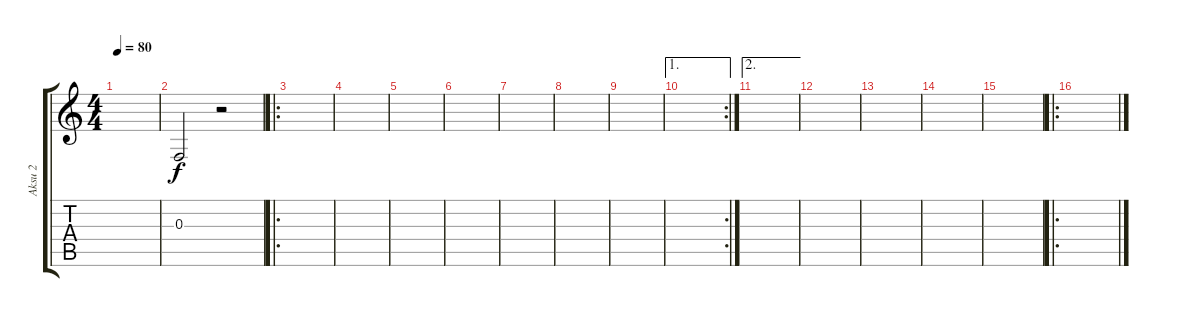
\track ("Aksu 2" "Aksu 2") {instrument brightacousticpiano}
\staff {score tabs}
\tuning (D4 A3 F3 C3 G2 D2) {hide}
\ts (4 4)
\tempo 80
\clef g2
\ks c
|
0.3.2{instrument reversecymbal} r.2{instrument brightacousticpiano} |
\ro
|
|
|
|
|
|
|
\ae 1
\rc 2
|
\ae 2
|
|
|
|
|
\ro
